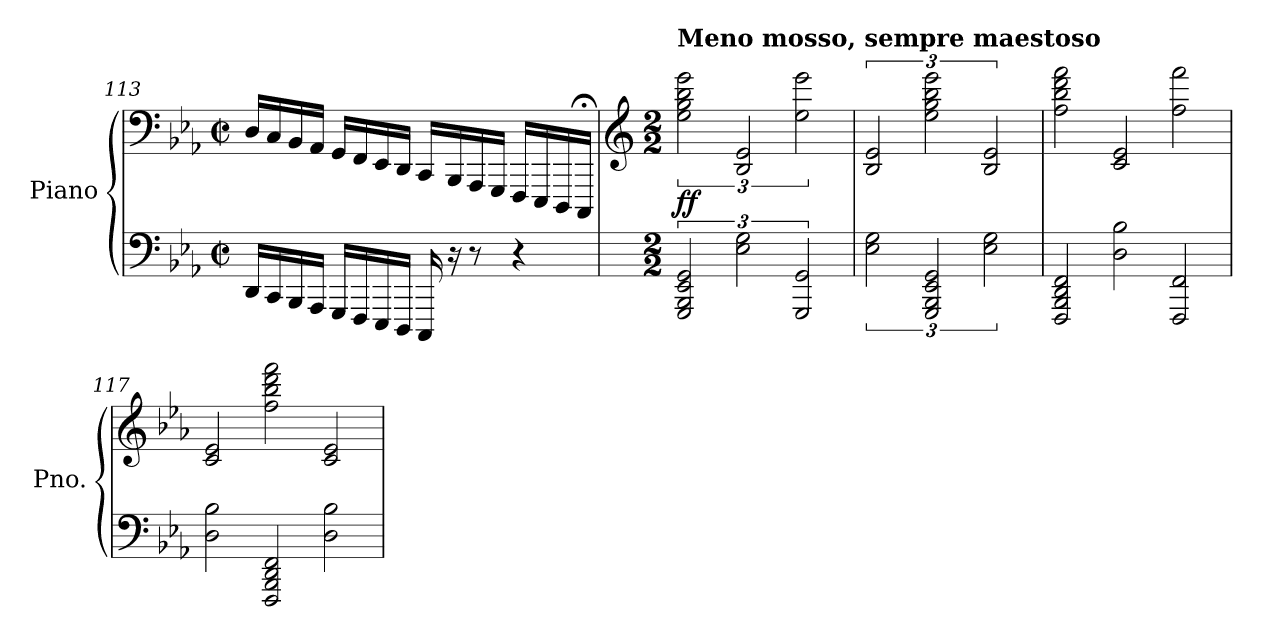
**kern	**kern	**dynam
*part1	*part1	*part1
*staff2	*staff1	*staff1/2
*I"Piano	*	*
*I'Pno.	*	*
!!LO:LB:g=z
*clefF4	*clefF4	*
*k[b-e-a-]	*k[b-e-a-]	*
*M2/2	*M2/2	*
*met(c|)	*met(c|)	*
=113	=113	=113
16DD/LL	16D/LL	.
16CC/	16C/	.
16BBB-/	16BB-/	.
16AAA-/JJ	16AA-/JJ	.
16GGG/LL	16GG/LL	.
16FFF/	16FF/	.
16EEE-/	16EE-/	.
16DDD/JJ	16DD/JJ	.
16CCC/	16CC/LL	.
16r	16BBB-/	.
8r	16AAA-/	.
.	16GGG/JJ	.
4r	16FFF/LL	.
.	16EEE-/	.
.	16DDD/	.
.	16CCC;</JJ	.
!!LO:PB:g=z
=114	=114	=114
*	*clefG2	*
*M2/2	*M2/2	*
!	!LO:TX:a:B:t=Meno mosso, sempre maestoso	!
!	!	!LO:DY:b
3GGG/ 3BBB-/ 3EE-/ 3GG/	3ee-\ 3gg\ 3bb-\ 3eee-\	ff
3E-\ 3G\	3B-/ 3e-/	.
3GGG/ 3GG/	3ee-\ 3eee-\	.
=115	=115	=115
3E-\ 3G\	3B-/ 3e-/	.
3GGG/ 3BBB-/ 3EE-/ 3GG/	3ee-\ 3gg\ 3bb-\ 3eee-\	.
3E-\ 3G\	3B-/ 3e-/	.
=116	=116	=116
*Xtuplet	*Xtuplet	*
3FFF/ 3BBB-/ 3DD/ 3FF/	3ff\ 3bb-\ 3ddd\ 3fff\	.
3D\ 3B-\	3c/ 3e-/	.
3FFF/ 3FF/	3ff\ 3fff\	.
=117	=117	=117
3D\ 3B-\	3c/ 3e-/	.
3FFF/ 3BBB-/ 3DD/ 3FF/	3ff\ 3bb-\ 3ddd\ 3fff\	.
3D\ 3B-\	3c/ 3e-/	.
=	=	=
*-	*-	*-
